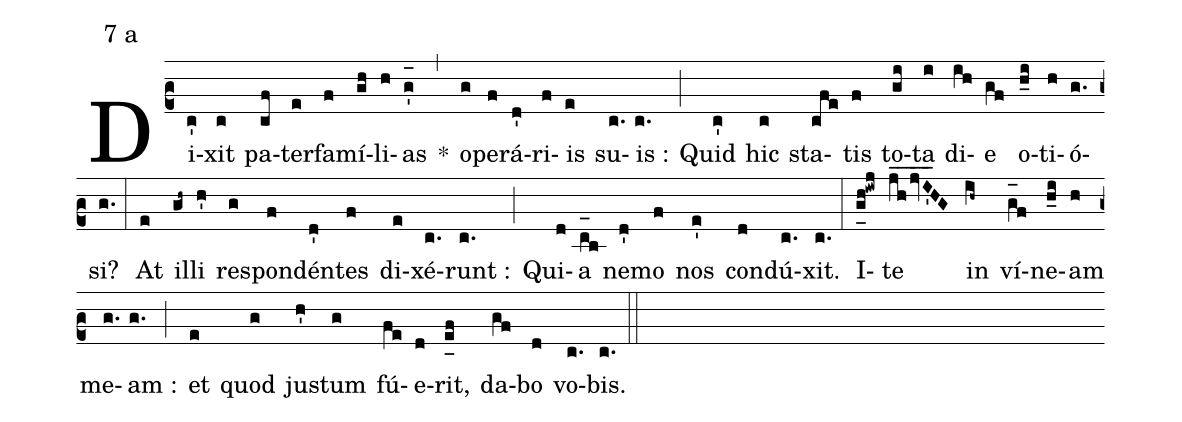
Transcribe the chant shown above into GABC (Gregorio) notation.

mode:7 a;
%%
(c2) Di(c')xit(c) pa(cf)ter(e)fa(f)mí(gh)li(h)as(g'_[oh:h]) *(,) o(g)pe(f)rá(d')ri(f)is(e) su(c.)is :(c.) (;) Quid(c') hic(c) sta(cfe)tis(f) to(gi)ta(i) di(ih)e(gf) o(h_i)ti(h)ó(g.)si?(g.) (:) At(e) il(gh~)li(h') re(g)spon(f)dén(d')tes(f) di(e)xé(c.)runt :(c.) (;) Qui(d)a(c_[oh:h]b) ne(d')mo(f) nos(e') con(d)dú(c.)xit.(c.) (:) I(g_[uh:l]h!iwj)te(jh__jvI'__HG) in(ih~) ví(g_[oh:h]f)ne(h_i)am(h) me(g.)am :(g.) (;) et(e) quod(g) ju(h')stum(g) fú(fe)e(d)rit,(e_[uh:l]f) da(gf)bo(d) vo(c.)bis.(c.) (::)
